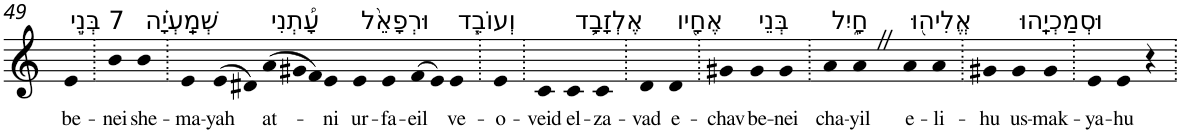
**kern	**text
*part1	*part1
*staff1	*staff1
*I"Piano	*
*I'Pno	*
!!LO:PB:g=z
*clefG2	*
*k[]	*
=49	=49
!LO:TX:a:t=7 בְּנֵ֣י	!
!	!LO:LY:b
4e	be-
=50.	=50.
!	!LO:LY:b
4b	-nei
!LO:TX:a:t=שְׁמַֽעְיָ֗ה	!
!	!LO:LY:b
4b	she-
=51.	=51.
!	!LO:LY:b
4e	-ma-
!	!LO:LY:b
(>8e	-yah
8d#X)	.
*Xtuplet	*
!LO:TX:a:t=עָ֠תְנִי	!
!	!LO:LY:b
(>12a	at-
12g#X	.
12f)	.
!	!LO:LY:b
4e	-ni
!LO:TX:a:t=וּרְפָאֵ֨ל	!
!	!LO:LY:b
4e	ur-
!	!LO:LY:b
4e	-fa-
!	!LO:LY:b
(>8f	-eil
8e)	.
!LO:TX:a:t=וְעוֹבֵ֧ד	!
!	!LO:LY:b
4e	ve-
=52.	=52.
!	!LO:LY:b
4e	-o-
=53.	=53.
!	!LO:LY:b
4c	-veid
!LO:TX:a:t=אֶלְזָבָ֛ד	!
!	!LO:LY:b
4c	el-
!	!LO:LY:b
4c	-za-
=54.	=54.
!	!LO:LY:b
4d	-vad
!LO:TX:a:t=אֶחָ֖יו	!
!	!LO:LY:b
4d	e-
=55.	=55.
!	!LO:LY:b
4g#X	-chav
!LO:TX:a:t=בְּנֵי	!
!	!LO:LY:b
4g#	be-
!	!LO:LY:b
4g#	-nei
=56.	=56.
!LO:TX:a:t=חָ֑יִל	!
!	!LO:LY:b
4a	cha-
!	!LO:LY:b
4aZ	-yil
!LO:TX:a:t=אֱלִיה֖וּ	!
!	!LO:LY:b
4a	e-
!	!LO:LY:b
4a	-li-
=57.	=57.
!	!LO:LY:b
4g#X	-hu
!LO:TX:a:t=וּסְמַכְיָֽהוּ	!
!	!LO:LY:b
4g#	us-
!	!LO:LY:b
4g#	-mak-
=58.	=58.
!	!LO:LY:b
4e	-ya-
!	!LO:LY:b
4e	-hu
4r	.
=.	=.
*-	*-
